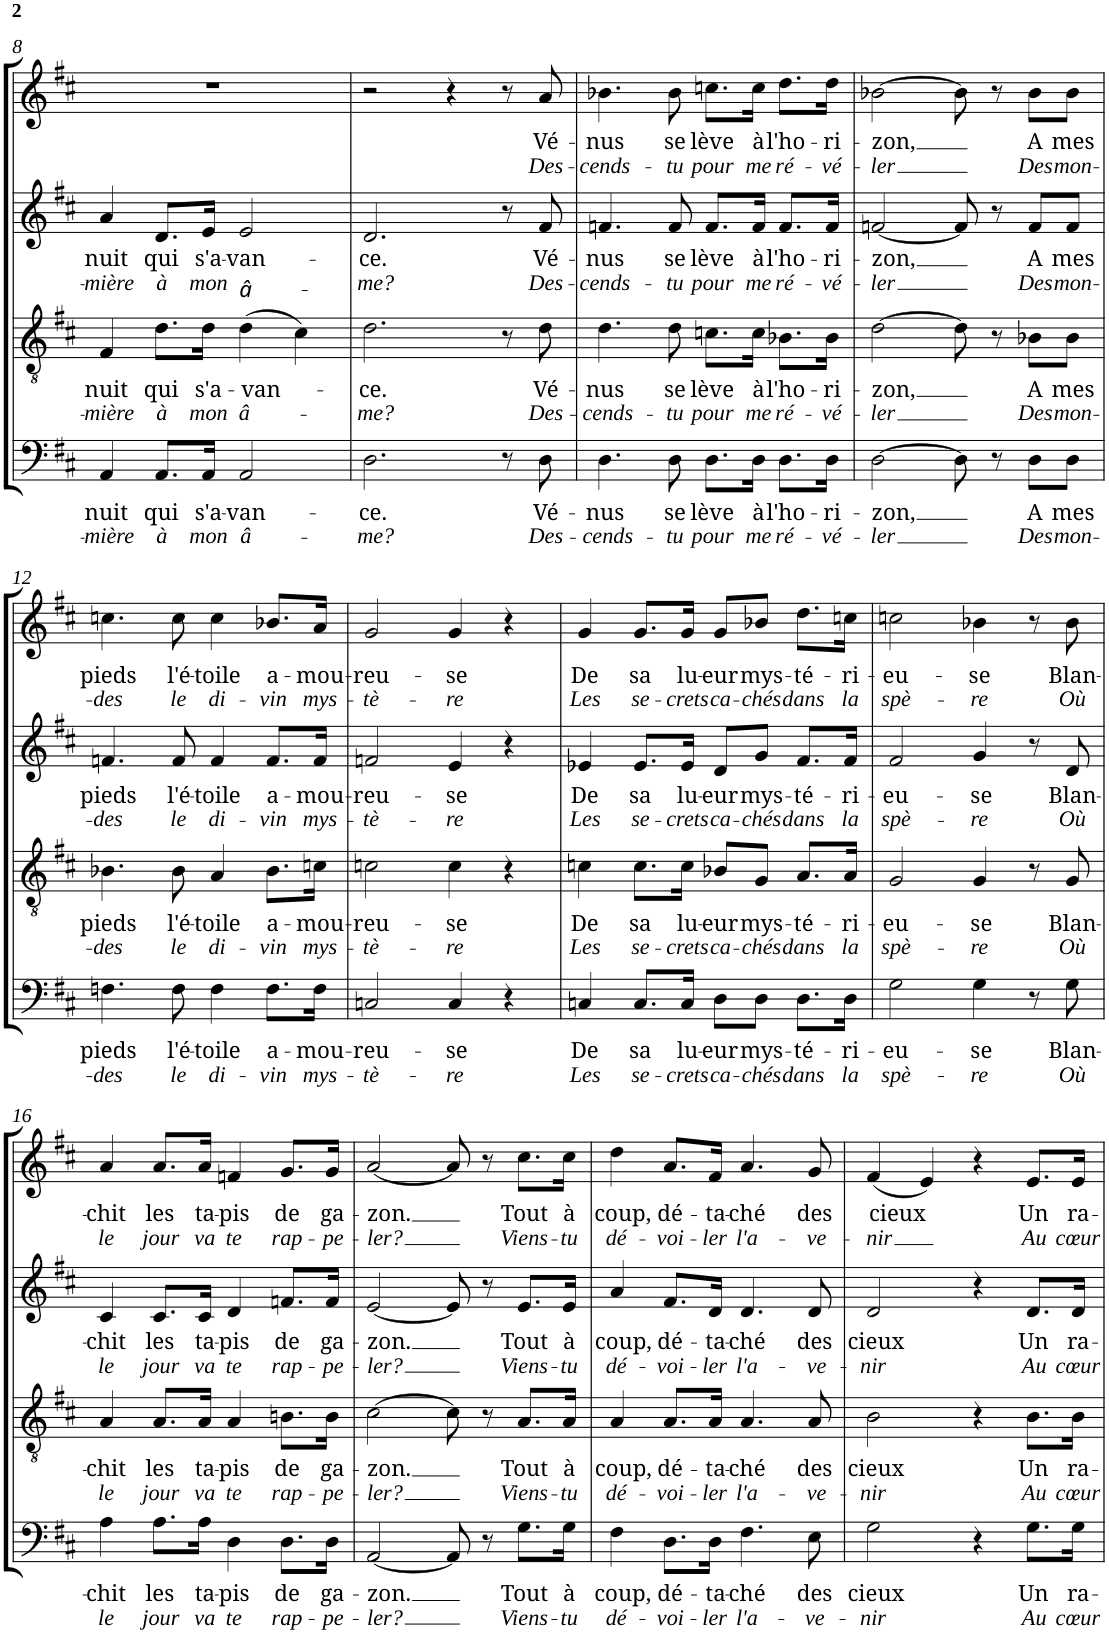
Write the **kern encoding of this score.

**kern	**text	**text	**kern	**text	**text	**kern	**text	**text	**kern	**text	**text
*part4	*part4	*part4	*part3	*part3	*part3	*part2	*part2	*part2	*part1	*part1	*part1
*staff4	*staff4	*staff4	*staff3	*staff3	*staff3	*staff2	*staff2	*staff2	*staff1	*staff1	*staff1
*I"B.	*	*	*I"T.	*	*	*I"A.	*	*	*I"S.	*	*
*	*	*	*I'T	*	*	*	*	*	*I'S	*	*
!!LO:PB:g=z
*clefF4	*	*	*clefGv2	*	*	*clefG2	*	*	*clefG2	*	*
*k[f#c#]	*	*	*k[f#c#]	*	*	*k[f#c#]	*	*	*k[f#c#]	*	*
*D:	*	*	*D:	*	*	*D:	*	*	*D:	*	*
*M4/4	*	*	*M4/4	*	*	*M4/4	*	*	*M4/4	*	*
=8	=8	=8	=8	=8	=8	=8	=8	=8	=8	=8	=8
!	!LO:LY:b	!LO:LY:b	!	!LO:LY:b	!LO:LY:b	!	!LO:LY:b	!LO:LY:b	!	!	!
4AA/	nuit	-mière	4F#/	nuit	-mière	4a/	nuit	-mière	1r	.	.
!	!LO:LY:b	!LO:LY:b	!	!LO:LY:b	!LO:LY:b	!	!LO:LY:b	!LO:LY:b	!	!	!
8.AA/L	qui	à	8.d\L	qui	à	8.d/L	qui	à	.	.	.
!	!LO:LY:b	!LO:LY:b	!	!LO:LY:b	!LO:LY:b	!	!LO:LY:b	!LO:LY:b	!	!	!
16AA/Jk	s'a-	mon	16d\Jk	s'a-	mon	16e/Jk	s'a-	mon	.	.	.
!	!LO:LY:b	!LO:LY:b	!	!LO:LY:b	!LO:LY:b	!	!LO:LY:b	!LO:LY:b	!	!	!
2AA/	-van-	â-	(>4d\	-van-	â-	2e/	-van-	â-	.	.	.
.	.	.	4c#\)	.	.	.	.	.	.	.	.
=9	=9	=9	=9	=9	=9	=9	=9	=9	=9	=9	=9
!	!LO:LY:b	!LO:LY:b	!	!LO:LY:b	!LO:LY:b	!	!LO:LY:b	!LO:LY:b	!	!	!
2.D\	-ce.	-me?	2.d\	-ce.	-me?	2.d/	-ce.	-me?	2r	.	.
.	.	.	.	.	.	.	.	.	4r	.	.
8r	.	.	8r	.	.	8r	.	.	8r	.	.
!	!LO:LY:b	!LO:LY:b	!	!LO:LY:b	!LO:LY:b	!	!LO:LY:b	!LO:LY:b	!	!LO:LY:b	!LO:LY:b
8D\	Vé-	Des-	8d\	Vé-	Des-	8f#/	Vé-	Des-	8a/	Vé-	Des-
=10	=10	=10	=10	=10	=10	=10	=10	=10	=10	=10	=10
!	!LO:LY:b	!LO:LY:b	!	!LO:LY:b	!LO:LY:b	!	!LO:LY:b	!LO:LY:b	!	!LO:LY:b	!LO:LY:b
4.D\	-nus	-cends-	4.d\	-nus	-cends-	4.fn/	-nus	-cends-	4.b-X\	-nus	-cends-
!	!LO:LY:b	!LO:LY:b	!	!LO:LY:b	!LO:LY:b	!	!LO:LY:b	!LO:LY:b	!	!LO:LY:b	!LO:LY:b
8D\	se	-tu	8d\	se	-tu	8f/	se	-tu	8b-\	se	-tu
!	!LO:LY:b	!LO:LY:b	!	!LO:LY:b	!LO:LY:b	!	!LO:LY:b	!LO:LY:b	!	!LO:LY:b	!LO:LY:b
8.D\L	lève	pour	8.cn\L	lève	pour	8.f/L	lève	pour	8.ccn\L	lève	pour
!	!LO:LY:b	!LO:LY:b	!	!LO:LY:b	!LO:LY:b	!	!LO:LY:b	!LO:LY:b	!	!LO:LY:b	!LO:LY:b
16D\Jk	à	me	16c\Jk	à	me	16f/Jk	à	me	16cc\Jk	à	me
!	!LO:LY:b	!LO:LY:b	!	!LO:LY:b	!LO:LY:b	!	!LO:LY:b	!LO:LY:b	!	!LO:LY:b	!LO:LY:b
8.D\L	l'ho-	ré-	8.B-X\L	l'ho-	ré-	8.f/L	l'ho-	ré-	8.dd\L	l'ho-	ré-
!	!LO:LY:b	!LO:LY:b	!	!LO:LY:b	!LO:LY:b	!	!LO:LY:b	!LO:LY:b	!	!LO:LY:b	!LO:LY:b
16D\Jk	-ri-	-vé-	16B-\Jk	-ri-	-vé-	16f/Jk	-ri-	-vé-	16dd\Jk	-ri-	-vé-
=11	=11	=11	=11	=11	=11	=11	=11	=11	=11	=11	=11
!	!LO:LY:b	!LO:LY:b	!	!LO:LY:b	!LO:LY:b	!	!LO:LY:b	!LO:LY:b	!	!LO:LY:b	!LO:LY:b
[2D\	-zon,	-ler	[2d\	-zon,	-ler	[2fn/	-zon,	-ler	[2b-X\	-zon,	-ler
8D\]	.	.	8d\]	.	.	8f/]	.	.	8b-\]	.	.
8r	.	.	8r	.	.	8r	.	.	8r	.	.
!	!LO:LY:b	!LO:LY:b	!	!LO:LY:b	!LO:LY:b	!	!LO:LY:b	!LO:LY:b	!	!LO:LY:b	!LO:LY:b
8D\L	A	Des	8B-X\L	A	Des	8f/L	A	Des	8b-\L	A	Des
!	!LO:LY:b	!LO:LY:b	!	!LO:LY:b	!LO:LY:b	!	!LO:LY:b	!LO:LY:b	!	!LO:LY:b	!LO:LY:b
8D\J	mes	mon-	8B-\J	mes	mon-	8f/J	mes	mon-	8b-\J	mes	mon-
!!LO:LB:g=z
=12	=12	=12	=12	=12	=12	=12	=12	=12	=12	=12	=12
!	!LO:LY:b	!LO:LY:b	!	!LO:LY:b	!LO:LY:b	!	!LO:LY:b	!LO:LY:b	!	!LO:LY:b	!LO:LY:b
4.Fn\	pieds	-des	4.B-X\	pieds	-des	4.fn/	pieds	-des	4.ccn\	pieds	-des
!	!LO:LY:b	!LO:LY:b	!	!LO:LY:b	!LO:LY:b	!	!LO:LY:b	!LO:LY:b	!	!LO:LY:b	!LO:LY:b
8F\	l'é-	le	8B-\	l'é-	le	8f/	l'é-	le	8cc\	l'é-	le
!	!LO:LY:b	!LO:LY:b	!	!LO:LY:b	!LO:LY:b	!	!LO:LY:b	!LO:LY:b	!	!LO:LY:b	!LO:LY:b
4F\	-toile	di-	4A/	-toile	di-	4f/	-toile	di-	4cc\	-toile	di-
!	!LO:LY:b	!LO:LY:b	!	!LO:LY:b	!LO:LY:b	!	!LO:LY:b	!LO:LY:b	!	!LO:LY:b	!LO:LY:b
8.F\L	a-	-vin	8.B-\L	a-	-vin	8.f/L	a-	-vin	8.b-X/L	a-	-vin
!	!LO:LY:b	!LO:LY:b	!	!LO:LY:b	!LO:LY:b	!	!LO:LY:b	!LO:LY:b	!	!LO:LY:b	!LO:LY:b
16F\Jk	-mou-	mys-	16cn\Jk	-mou-	mys-	16f/Jk	-mou-	mys-	16a/Jk	-mou-	mys-
=13	=13	=13	=13	=13	=13	=13	=13	=13	=13	=13	=13
!	!LO:LY:b	!LO:LY:b	!	!LO:LY:b	!LO:LY:b	!	!LO:LY:b	!LO:LY:b	!	!LO:LY:b	!LO:LY:b
2Cn/	-reu-	-tè-	2cn\	-reu-	-tè-	2fn/	-reu-	-tè-	2g/	-reu-	-tè-
!	!LO:LY:b	!LO:LY:b	!	!LO:LY:b	!LO:LY:b	!	!LO:LY:b	!LO:LY:b	!	!LO:LY:b	!LO:LY:b
4C/	-se	-re	4c\	-se	-re	4e/	-se	-re	4g/	-se	-re
4r	.	.	4r	.	.	4r	.	.	4r	.	.
=14	=14	=14	=14	=14	=14	=14	=14	=14	=14	=14	=14
!	!LO:LY:b	!LO:LY:b	!	!LO:LY:b	!LO:LY:b	!	!LO:LY:b	!LO:LY:b	!	!LO:LY:b	!LO:LY:b
4Cn/	De	Les	4cn\	De	Les	4e-X/	De	Les	4g/	De	Les
!	!LO:LY:b	!LO:LY:b	!	!LO:LY:b	!LO:LY:b	!	!LO:LY:b	!LO:LY:b	!	!LO:LY:b	!LO:LY:b
8.C/L	sa	se-	8.c\L	sa	se-	8.e-/L	sa	se-	8.g/L	sa	se-
!	!LO:LY:b	!LO:LY:b	!	!LO:LY:b	!LO:LY:b	!	!LO:LY:b	!LO:LY:b	!	!LO:LY:b	!LO:LY:b
16C/Jk	lu-	-crets	16c\Jk	lu-	-crets	16e-/Jk	lu-	-crets	16g/Jk	lu-	-crets
!	!LO:LY:b	!LO:LY:b	!	!LO:LY:b	!LO:LY:b	!	!LO:LY:b	!LO:LY:b	!	!LO:LY:b	!LO:LY:b
8D\L	-eur	ca-	8B-X/L	-eur	ca-	8d/L	-eur	ca-	8g/L	-eur	ca-
!	!LO:LY:b	!LO:LY:b	!	!LO:LY:b	!LO:LY:b	!	!LO:LY:b	!LO:LY:b	!	!LO:LY:b	!LO:LY:b
8D\J	mys-	-chés	8G/J	mys-	-chés	8g/J	mys-	-chés	8b-X/J	mys-	-chés
!	!LO:LY:b	!LO:LY:b	!	!LO:LY:b	!LO:LY:b	!	!LO:LY:b	!LO:LY:b	!	!LO:LY:b	!LO:LY:b
8.D\L	-té-	dans	8.A/L	-té-	dans	8.f#/L	-té-	dans	8.dd\L	-té-	dans
!	!LO:LY:b	!LO:LY:b	!	!LO:LY:b	!LO:LY:b	!	!LO:LY:b	!LO:LY:b	!	!LO:LY:b	!LO:LY:b
16D\Jk	-ri-	la	16A/Jk	-ri-	la	16f#/Jk	-ri-	la	16ccn\Jk	-ri-	la
=15	=15	=15	=15	=15	=15	=15	=15	=15	=15	=15	=15
!	!LO:LY:b	!LO:LY:b	!	!LO:LY:b	!LO:LY:b	!	!LO:LY:b	!LO:LY:b	!	!LO:LY:b	!LO:LY:b
2G\	-eu-	spè-	2G/	-eu-	spè-	2f#/	-eu-	spè-	2ccn\	-eu-	spè-
!	!LO:LY:b	!LO:LY:b	!	!LO:LY:b	!LO:LY:b	!	!LO:LY:b	!LO:LY:b	!	!LO:LY:b	!LO:LY:b
4G\	-se	-re	4G/	-se	-re	4g/	-se	-re	4b-X\	-se	-re
8r	.	.	8r	.	.	8r	.	.	8r	.	.
!	!LO:LY:b	!LO:LY:b	!	!LO:LY:b	!LO:LY:b	!	!LO:LY:b	!LO:LY:b	!	!LO:LY:b	!LO:LY:b
8G\	Blan-	Où	8G/	Blan-	Où	8d/	Blan-	Où	8b-\	Blan-	Où
!!LO:LB:g=z
=16	=16	=16	=16	=16	=16	=16	=16	=16	=16	=16	=16
!	!LO:LY:b	!LO:LY:b	!	!LO:LY:b	!LO:LY:b	!	!LO:LY:b	!LO:LY:b	!	!LO:LY:b	!LO:LY:b
4A\	-chit	le	4A/	-chit	le	4c#/	-chit	le	4a/	-chit	le
!	!LO:LY:b	!LO:LY:b	!	!LO:LY:b	!LO:LY:b	!	!LO:LY:b	!LO:LY:b	!	!LO:LY:b	!LO:LY:b
8.A\L	les	jour	8.A/L	les	jour	8.c#/L	les	jour	8.a/L	les	jour
!	!LO:LY:b	!LO:LY:b	!	!LO:LY:b	!LO:LY:b	!	!LO:LY:b	!LO:LY:b	!	!LO:LY:b	!LO:LY:b
16A\Jk	ta-	va	16A/Jk	ta-	va	16c#/Jk	ta-	va	16a/Jk	ta-	va
!	!LO:LY:b	!LO:LY:b	!	!LO:LY:b	!LO:LY:b	!	!LO:LY:b	!LO:LY:b	!	!LO:LY:b	!LO:LY:b
4D\	-pis	te	4A/	-pis	te	4d/	-pis	te	4fn/	-pis	te
!	!LO:LY:b	!LO:LY:b	!	!LO:LY:b	!LO:LY:b	!	!LO:LY:b	!LO:LY:b	!	!LO:LY:b	!LO:LY:b
8.D\L	de	rap-	8.Bn\L	de	rap-	8.fn/L	de	rap-	8.g/L	de	rap-
!	!LO:LY:b	!LO:LY:b	!	!LO:LY:b	!LO:LY:b	!	!LO:LY:b	!LO:LY:b	!	!LO:LY:b	!LO:LY:b
16D\Jk	ga-	-pe-	16B\Jk	ga-	-pe-	16f/Jk	ga-	-pe-	16g/Jk	ga-	-pe-
=17	=17	=17	=17	=17	=17	=17	=17	=17	=17	=17	=17
!	!LO:LY:b	!LO:LY:b	!	!LO:LY:b	!LO:LY:b	!	!LO:LY:b	!LO:LY:b	!	!LO:LY:b	!LO:LY:b
[2AA/	-zon.	-ler?	[2c#\	-zon.	-ler?	[2e/	-zon.	-ler?	[2a/	-zon.	-ler?
8AA/]	.	.	8c#\]	.	.	8e/]	.	.	8a/]	.	.
8r	.	.	8r	.	.	8r	.	.	8r	.	.
!	!LO:LY:b	!LO:LY:b	!	!LO:LY:b	!LO:LY:b	!	!LO:LY:b	!LO:LY:b	!	!LO:LY:b	!LO:LY:b
8.G\L	Tout	Viens-	8.A/L	Tout	Viens-	8.e/L	Tout	Viens-	8.cc#\L	Tout	Viens-
!	!LO:LY:b	!LO:LY:b	!	!LO:LY:b	!LO:LY:b	!	!LO:LY:b	!LO:LY:b	!	!LO:LY:b	!LO:LY:b
16G\Jk	à	-tu	16A/Jk	à	-tu	16e/Jk	à	-tu	16cc#\Jk	à	-tu
=18	=18	=18	=18	=18	=18	=18	=18	=18	=18	=18	=18
!	!LO:LY:b	!LO:LY:b	!	!LO:LY:b	!LO:LY:b	!	!LO:LY:b	!LO:LY:b	!	!LO:LY:b	!LO:LY:b
4F#\	coup,	dé-	4A/	coup,	dé-	4a/	coup,	dé-	4dd\	coup,	dé-
!	!LO:LY:b	!LO:LY:b	!	!LO:LY:b	!LO:LY:b	!	!LO:LY:b	!LO:LY:b	!	!LO:LY:b	!LO:LY:b
8.D\L	dé-	-voi-	8.A/L	dé-	-voi-	8.f#/L	dé-	-voi-	8.a/L	dé-	-voi-
!	!LO:LY:b	!LO:LY:b	!	!LO:LY:b	!LO:LY:b	!	!LO:LY:b	!LO:LY:b	!	!LO:LY:b	!LO:LY:b
16D\Jk	-ta-	-ler	16A/Jk	-ta-	-ler	16d/Jk	-ta-	-ler	16f#/Jk	-ta-	-ler
!	!LO:LY:b	!LO:LY:b	!	!LO:LY:b	!LO:LY:b	!	!LO:LY:b	!LO:LY:b	!	!LO:LY:b	!LO:LY:b
4.F#\	-ché	l'a-	4.A/	-ché	l'a-	4.d/	-ché	l'a-	4.a/	-ché	l'a-
!	!LO:LY:b	!LO:LY:b	!	!LO:LY:b	!LO:LY:b	!	!LO:LY:b	!LO:LY:b	!	!LO:LY:b	!LO:LY:b
8E\	des	-ve-	8A/	des	-ve-	8d/	des	-ve-	8g/	des	-ve-
=19	=19	=19	=19	=19	=19	=19	=19	=19	=19	=19	=19
!	!LO:LY:b	!LO:LY:b	!	!LO:LY:b	!LO:LY:b	!	!LO:LY:b	!LO:LY:b	!	!LO:LY:b	!LO:LY:b
2G\	cieux	-nir	2B\	cieux	-nir	2d/	cieux	-nir	(<4f#/	cieux	-nir
.	.	.	.	.	.	.	.	.	4e/)	.	.
4r	.	.	4r	.	.	4r	.	.	4r	.	.
!	!LO:LY:b	!LO:LY:b	!	!LO:LY:b	!LO:LY:b	!	!LO:LY:b	!LO:LY:b	!	!LO:LY:b	!LO:LY:b
8.G\L	Un	Au	8.B\L	Un	Au	8.d/L	Un	Au	8.e/L	Un	Au
!	!LO:LY:b	!LO:LY:b	!	!LO:LY:b	!LO:LY:b	!	!LO:LY:b	!LO:LY:b	!	!LO:LY:b	!LO:LY:b
16G\Jk	ra-	cœur	16B\Jk	ra-	cœur	16d/Jk	ra-	cœur	16e/Jk	ra-	cœur
=	=	=	=	=	=	=	=	=	=	=	=
*-	*-	*-	*-	*-	*-	*-	*-	*-	*-	*-	*-
